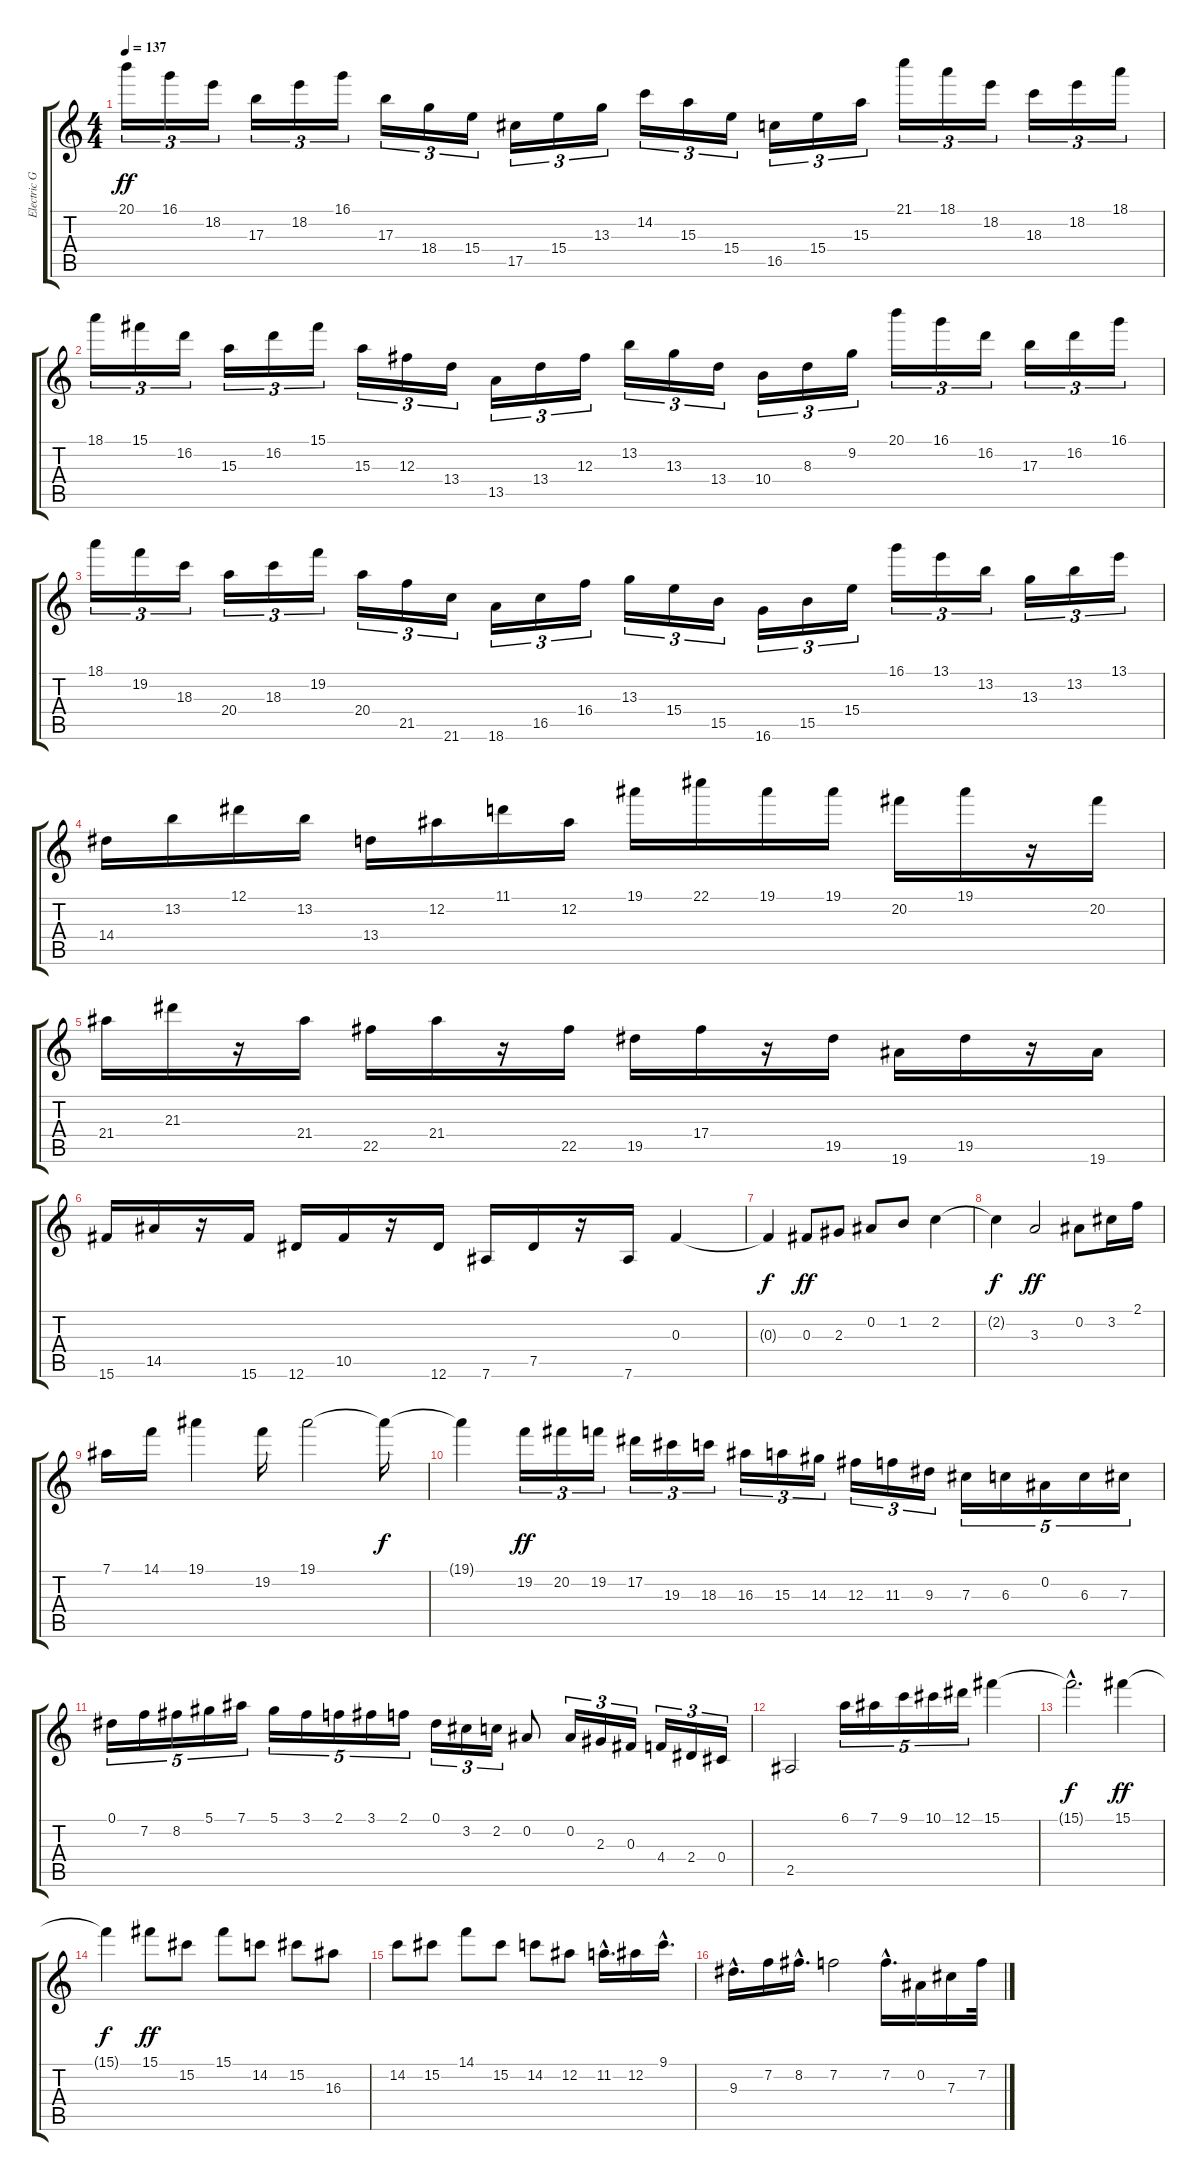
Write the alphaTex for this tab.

\track ("Electric Guitar 1" "Electric G") {instrument distortionguitar}
\staff {score tabs}
\tuning (Eb4 Bb3 Gb3 Db3 Ab2 Eb2) {hide}
\ts (4 4)
\tempo 137
\clef g2
\ks c
20.1.16{tu (3 2) dy ff} 16.1.16{tu (3 2)} 18.2.16{tu (3 2)} 17.3.16{tu (3 2)} 18.2.16{tu (3 2)} 16.1.16{tu (3 2)} 17.3.16{tu (3 2)} 18.4.16{tu (3 2)} 15.4.16{tu (3 2)} 17.5.16{tu (3 2)} 15.4.16{tu (3 2)} 13.3.16{tu (3 2)} 14.2.16{tu (3 2)} 15.3.16{tu (3 2)} 15.4.16{tu (3 2)} 16.5.16{tu (3 2)} 15.4.16{tu (3 2)} 15.3.16{tu (3 2)} 21.1.16{tu (3 2)} 18.1.16{tu (3 2)} 18.2.16{tu (3 2)} 18.3.16{tu (3 2)} 18.2.16{tu (3 2)} 18.1.16{tu (3 2)} |
18.1.16{tu (3 2)} 15.1.16{tu (3 2)} 16.2.16{tu (3 2)} 15.3.16{tu (3 2)} 16.2.16{tu (3 2)} 15.1.16{tu (3 2)} 15.3.16{tu (3 2)} 12.3.16{tu (3 2)} 13.4.16{tu (3 2)} 13.5.16{tu (3 2)} 13.4.16{tu (3 2)} 12.3.16{tu (3 2)} 13.2.16{tu (3 2)} 13.3.16{tu (3 2)} 13.4.16{tu (3 2)} 10.4.16{tu (3 2)} 8.3.16{tu (3 2)} 9.2.16{tu (3 2)} 20.1.16{tu (3 2)} 16.1.16{tu (3 2)} 16.2.16{tu (3 2)} 17.3.16{tu (3 2)} 16.2.16{tu (3 2)} 16.1.16{tu (3 2)} |
18.1.16{tu (3 2)} 19.2.16{tu (3 2)} 18.3.16{tu (3 2)} 20.4.16{tu (3 2)} 18.3.16{tu (3 2)} 19.2.16{tu (3 2)} 20.4.16{tu (3 2)} 21.5.16{tu (3 2)} 21.6.16{tu (3 2)} 18.6.16{tu (3 2)} 16.5.16{tu (3 2)} 16.4.16{tu (3 2)} 13.3.16{tu (3 2)} 15.4.16{tu (3 2)} 15.5.16{tu (3 2)} 16.6.16{tu (3 2)} 15.5.16{tu (3 2)} 15.4.16{tu (3 2)} 16.1.16{tu (3 2)} 13.1.16{tu (3 2)} 13.2.16{tu (3 2)} 13.3.16{tu (3 2)} 13.2.16{tu (3 2)} 13.1.16{tu (3 2)} |
14.4.16 13.2.16 12.1.16 13.2.16 13.4.16 12.2.16 11.1.16 12.2.16 19.1.16 22.1.16 19.1.16 19.1.16 20.2.16 19.1.16 r.16 20.2.16 |
21.4.16 21.3.16 r.16 21.4.16 22.5.16 21.4.16 r.16 22.5.16 19.5.16 17.4.16 r.16 19.5.16 19.6.16 19.5.16 r.16 19.6.16 |
15.6.16 14.5.16 r.16 15.6.16 12.6.16 10.5.16 r.16 12.6.16 7.6.16 7.5.16 r.16 7.6.16 0.3.4 |
0.3{t}.4{dy f} 0.3.8{dy ff} 2.3.8 0.2.8 1.2.8 2.2.4 |
2.2{t}.4{dy f} 3.3.2{dy ff} 0.2.8 3.2.16 2.1.16 |
7.1.16 14.1.16 19.1.4 19.2.16 19.1.2 19.1{t}.16{dy f} |
19.1{t}.4 19.2.16{tu (3 2) dy ff} 20.2.16{tu (3 2)} 19.2.16{tu (3 2)} 17.2.16{tu (3 2)} 19.3.16{tu (3 2)} 18.3.16{tu (3 2)} 16.3.16{tu (3 2)} 15.3.16{tu (3 2)} 14.3.16{tu (3 2)} 12.3.16{tu (3 2)} 11.3.16{tu (3 2)} 9.3.16{tu (3 2)} 7.3.16{tu (5 4)} 6.3.16{tu (5 4)} 0.2.16{tu (5 4)} 6.3.16{tu (5 4)} 7.3.16{tu (5 4)} |
0.1.16{tu (5 4)} 7.2.16{tu (5 4)} 8.2.16{tu (5 4)} 5.1.16{tu (5 4)} 7.1.16{tu (5 4)} 5.1.16{tu (5 4)} 3.1.16{tu (5 4)} 2.1.16{tu (5 4)} 3.1.16{tu (5 4)} 2.1.16{tu (5 4)} 0.1.16{tu (3 2)} 3.2.16{tu (3 2)} 2.2.16{tu (3 2)} 0.2.8 0.2.16{tu (3 2)} 2.3.16{tu (3 2)} 0.3.16{tu (3 2)} 4.4.16{tu (3 2)} 2.4.16{tu (3 2)} 0.4.16{tu (3 2)} |
2.5.2 6.1.16{tu (5 4)} 7.1.16{tu (5 4)} 9.1.16{tu (5 4)} 10.1.16{tu (5 4)} 12.1.16{tu (5 4)} 15.1.4 |
15.1{hac t}.2{d dy f} 15.1.4{dy ff} |
15.1{t}.4{dy f} 15.1.8{dy ff} 15.2.8 15.1.8 14.2.8 15.2.8 16.3.8 |
14.2.8 15.2.8 14.1.8 15.2.8 14.2.8 12.2.8 11.2{hac}.16{d} 12.2.16 9.1{hac}.16{d} |
9.3{hac}.16{d} 7.2.16 8.2{hac}.16{d} 7.2.2 7.2{hac}.16{d} 0.2.16 7.3.16 7.2.32
